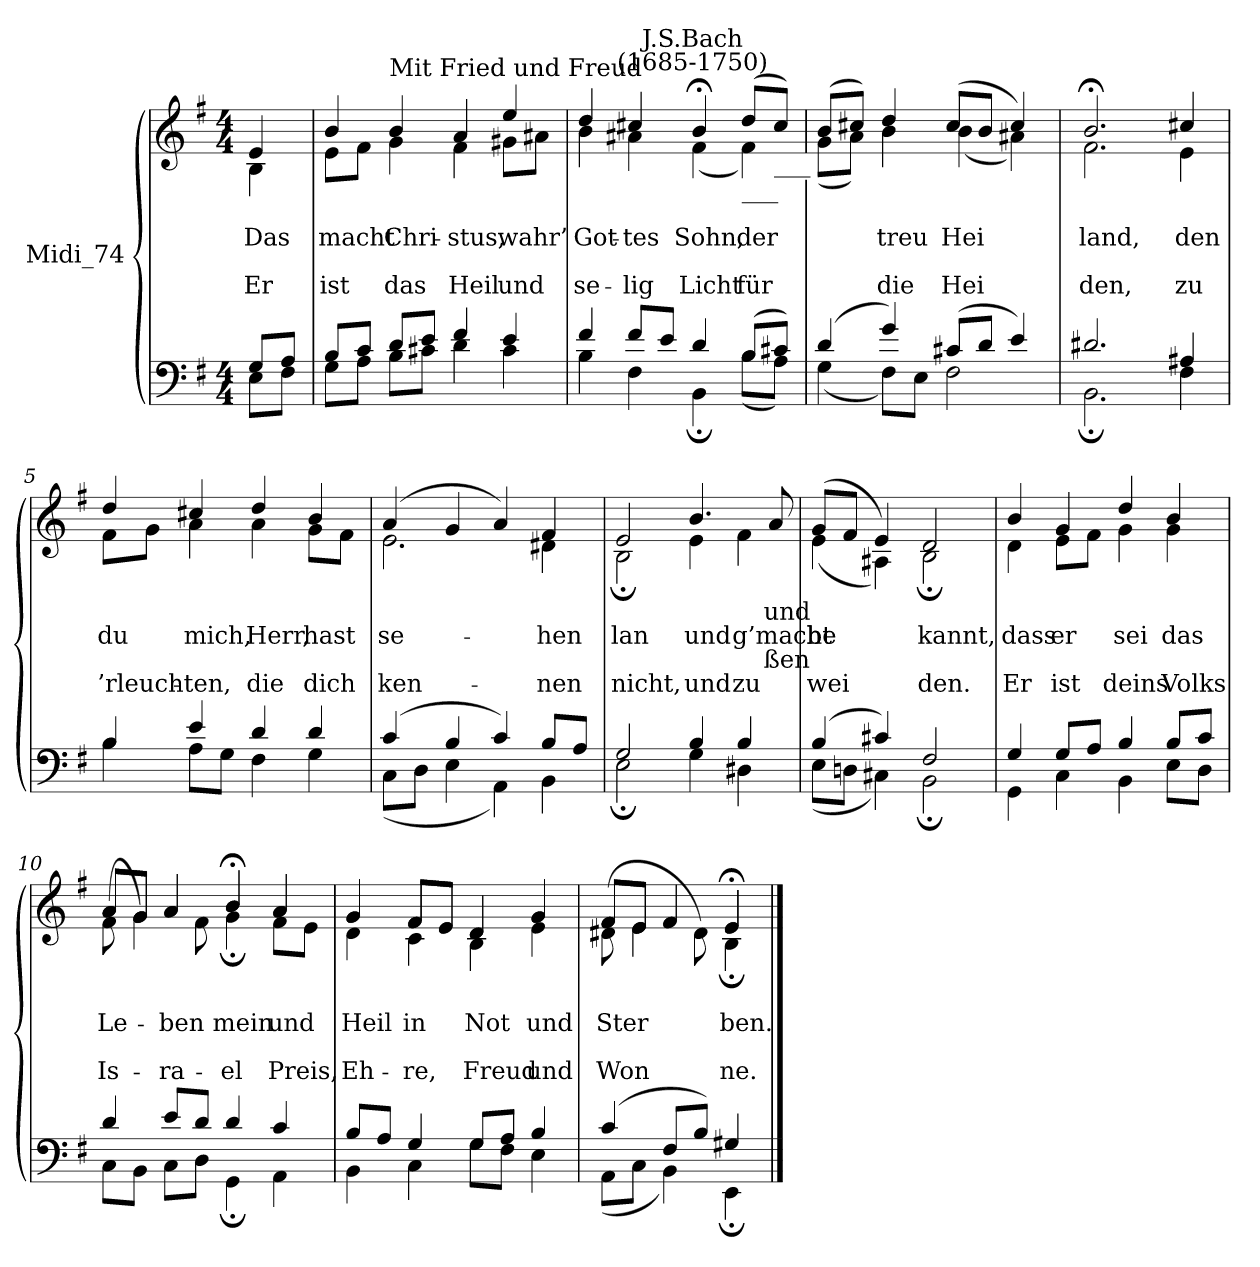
**kern	**kern	**text	**text	**text	**text
*part2	*part1	*part1	*part1	*part1	*part1
*staff2	*staff1	*staff1	*staff1	*staff1	*staff1
*I"Midi_74	*I"Midi_74	*	*	*	*
*clefF4	*clefG2	*	*	*	*
*k[f#]	*k[f#]	*	*	*	*
*G:	*G:	*	*	*	*
*M4/4	*M4/4	*	*	*	*
=	=	=	=	=	=
*^	*	*	*	*	*
!	!	!LO:TX:a:cj:t=Martin Luther\n(1483-1546)	!	!	!	!
!	!	!	!LO:LY:b	!	!LO:LY:b	!
*	*	*^	*	*	*	*
!	!	!	!	!	!LO:LY:b	!	!LO:LY:b
8G/L	8E\L	4e/	4B\	.	Das	.	Er
8A/J	8F#\J	.	.	.	.	.	.
=1	=1	=1	=1	=1	=1	=1	=1
!	!	!	!	!LO:LY:b	!	!LO:LY:b	!
!	!	!	!	!	!LO:LY:b	!	!LO:LY:b
8B/L	8G\L	4b/	8e\L	.	macht	.	ist
8c/J	8A\J	.	8f#\J	.	.	.	.
!	!	!LO:TX:a:t=Mit Fried und Freud	!	!	!	!	!
!	!	!	!	!LO:LY:b	!	!LO:LY:b	!
!	!	!	!	!	!LO:LY:b	!	!LO:LY:b
8dL	8B\L	4b/	4g\	.	Chri-	.	-das
8eJ	8c#X\J	.	.	.	.	.	.
!	!	!	!	!LO:LY:b	!	!LO:LY:b	!
!	!	!	!	!	!LO:LY:b	!	!LO:LY:b
4f#/	4d\	4a/	4f#\	.	stus,	.	Heil
!	!	!	!	!LO:LY:b	!	!LO:LY:b	!
!	!	!	!	!	!LO:LY:b	!	!LO:LY:b
4e/	4c#\	4ee/	8g#X\L	.	wahr’	.	und
.	.	.	8a#X\J	.	.	.	.
=2	=2	=2	=2	=2	=2	=2	=2
!	!	!	!	!LO:LY:b	!	!LO:LY:b	!
!	!	!	!	!	!LO:LY:b	!	!LO:LY:b
4f#/	4B\	4dd/	4b\	.	Got-	.	-se-
!	!	!	!	!LO:LY:b	!	!LO:LY:b	!
!	!	!	!	!	!LO:LY:b	!	!LO:LY:b
8f#L	4F#\	4cc#X/	4a#X\	.	-tes	.	lig
8eJ	.	.	.	.	.	.	.
!	!	!LO:TX:a:cj:t=J.S.Bach\n(1685-1750)	!	!	!	!	!
!	!	!	!	!LO:LY:b	!	!LO:LY:b	!
!	!	!	!	!	!LO:LY:b	!	!LO:LY:b
4d/	4BB;\	4b;</	(<4f#\	.	Sohn,	.	Licht
!	!	!LO:TX:b:t=___	!	!	!	!	!
!	!	!	!	!LO:LY:b	!	!LO:LY:b	!
!	!	!	!	!	!LO:LY:b	!	!LO:LY:b
(>8B/L	(<8B\L	(>8dd/L	4f#\)	.	der	.	für
!	!	!LO:TX:b:t=___	!	!	!	!	!
8c#X/J)	8A\J)	8cc#/J)	.	.	.	.	.
!!LO:LB:g=z	!!
=3	=3	=3	=3	=3	=3	=3	=3
(>4d/	(<4G\	(>8b/L	(<8g\L	.	.	.	.
.	.	8cc#X/J)	8a\J)	.	.	.	.
!	!	!	!	!LO:LY:b	!	!LO:LY:b	!
!	!	!	!	!	!LO:LY:b	!	!LO:LY:b
4g/)	8F#\L)	4dd/	4b\	.	treu	.	die
.	8E\J	.	.	.	.	.	.
!	!	!	!	!LO:LY:b	!	!LO:LY:b	!
!	!	!	!	!	!LO:LY:b	!	!LO:LY:b
(>8c#X/L	2F#\	(>8cc#/L	(<4b\	.	Hei	.	Hei
8d/J	.	8b/J	.	.	.	.	.
4e/)	.	4cc#/)	4a#X\)	.	.	.	.
=4	=4	=4	=4	=4	=4	=4	=4
!	!	!	!	!LO:LY:b	!	!LO:LY:b	!
!	!	!	!	!	!LO:LY:b	!	!LO:LY:b
2.d#X/	2.BB;\	2.b;</	2.f#\	.	land,	.	den,
!	!	!	!	!LO:LY:b	!	!LO:LY:b	!
!	!	!	!	!	!LO:LY:b	!	!LO:LY:b
4A#X/	4F#\	4cc#X/	4e\	.	den	.	zu
=5	=5	=5	=5	=5	=5	=5	=5
!	!	!	!	!LO:LY:b	!	!LO:LY:b	!
!	!	!	!	!	!LO:LY:b	!	!LO:LY:b
4B/	4B\	4dd/	8f#\L	.	du	.	’rleuch-
.	.	.	8g\J	.	.	.	.
!	!	!	!	!LO:LY:b	!	!LO:LY:b	!
!	!	!	!	!	!LO:LY:b	!	!LO:LY:b
4e/	8A\L	4cc#X/	4a\	.	-mich,	.	ten,
.	8G\J	.	.	.	.	.	.
!	!	!	!	!LO:LY:b	!	!LO:LY:b	!
!	!	!	!	!	!LO:LY:b	!	!LO:LY:b
4d/	4F#\	4dd/	4a\	.	Herr,	.	die
!	!	!	!	!LO:LY:b	!	!LO:LY:b	!
!	!	!	!	!	!LO:LY:b	!	!LO:LY:b
4d/	4G\	4b/	8g\L	.	hast	.	dich
.	.	.	8f#\J	.	.	.	.
=6	=6	=6	=6	=6	=6	=6	=6
!	!	!	!	!LO:LY:b	!	!LO:LY:b	!
!	!	!	!	!	!LO:LY:b	!	!LO:LY:b
(>4c/	(<8C\L	(>4a/	2.e\	.	se-	.	-ken-
.	8D\J	.	.	.	.	.	.
4B/	4E\	4g/	.	.	.	.	.
4c/)	4AA\)	4a/)	.	.	.	.	.
!	!	!	!	!LO:LY:b	!	!LO:LY:b	!
!	!	!	!	!	!LO:LY:b	!	!LO:LY:b
8B/L	4BB\	4f#/	4d#X\	.	-hen	.	nen
8A/J	.	.	.	.	.	.	.
!!LO:LB:g=z	!!
=7	=7	=7	=7	=7	=7	=7	=7
!	!	!	!	!LO:LY:b	!	!LO:LY:b	!
!	!	!	!	!	!LO:LY:b	!	!LO:LY:b
2G/	2E;\	2e/	2B;<\	.	lan	.	nicht,
!	!	!	!	!LO:LY:b	!	!LO:LY:b	!
!	!	!	!	!	!LO:LY:b	!	!LO:LY:b
4B/	4G\	4.b/	4e\	.	und	.	und
!	!	!	!	!	!LO:LY:b	!	!LO:LY:b
4B/	4D#X\	.	4f#\	.	g’macht	.	zu
!	!	!	!	!LO:LY:b	!	!LO:LY:b	!
.	.	8a/	.	-und	.	ßen	.
=8	=8	=8	=8	=8	=8	=8	=8
!	!	!	!	!LO:LY:b	!	!LO:LY:b	!
!	!	!	!	!	!LO:LY:b	!	!LO:LY:b
(>4B/	(<8E\L	(>8g/L	(<4e\	.	be	.	wei
.	8Dn\J	8f#/J	.	.	.	.	.
4c#X/)	4C#X\)	4e/)	4A#X\)	.	.	.	.
!	!	!	!	!LO:LY:b	!	!LO:LY:b	!
!	!	!	!	!	!LO:LY:b	!	!LO:LY:b
2F#/	2BB;\	2d/	2B;<\	.	kannt,	.	den.
=9	=9	=9	=9	=9	=9	=9	=9
!	!	!	!	!LO:LY:b	!	!LO:LY:b	!
!	!	!	!	!	!LO:LY:b	!	!LO:LY:b
4G/	4GG\	4b/	4d\	.	dass	.	Er
!	!	!	!	!LO:LY:b	!	!LO:LY:b	!
!	!	!	!	!	!LO:LY:b	!	!LO:LY:b
8G/L	4C\	4g/	8e\L	.	er	.	ist
8A/J	.	.	8f#\J	.	.	.	.
!	!	!	!	!LO:LY:b	!	!LO:LY:b	!
!	!	!	!	!	!LO:LY:b	!	!LO:LY:b
4B/	4BB\	4dd/	4g\	.	sei	.	deins
!	!	!	!	!LO:LY:b	!	!LO:LY:b	!
!	!	!	!	!	!LO:LY:b	!	!LO:LY:b
8B/L	8E\L	4b/	4g\	.	das	.	Volks
8c/J	8D\J	.	.	.	.	.	.
*	*	*v	*v	*	*	*	*
!!LO:LB:g=z
=10	=10	=10	=10	=10	=10	=10
!	!	!	!LO:LY:b	!	!LO:LY:b	!
*	*	*^	*	*	*	*
*	*	*	*^	*	*	*	*
!	!	!	!	!	!	!LO:LY:b	!	!LO:LY:b
4d/	8C\L	8a/L	8a/L	(<8f#\	.	-Le-	.	-Is-
.	8BB\J	8g/J	8g/J	4g\)	.	.	.	.
!	!	!	!	!	!LO:LY:b	!	!LO:LY:b	!
!	!	!	!	!	!	!LO:LY:b	!	!LO:LY:b
8e/L	8C\L	4a/	4a/	.	.	ben	.	ra-
8d/J	8D\J	.	.	8f#\	.	.	.	.
!	!	!	!	!	!LO:LY:b	!	!LO:LY:b	!
!	!	!	!	!	!	!LO:LY:b	!	!LO:LY:b
4d/	4GG;\	4b;</	4b;</	4g\	.	-mein	.	el
!	!	!	!	!	!LO:LY:b	!	!LO:LY:b	!
!	!	!	!	!	!	!LO:LY:b	!	!LO:LY:b
4c/	4AA\	4a/	4a/	8f#\L	.	und	.	Preis,
.	.	.	.	8e\J	.	.	.	.
=11	=11	=11	=11	=11	=11	=11	=11	=11
!	!	!	!	!	!LO:LY:b	!	!LO:LY:b	!
!	!	!	!	!	!	!LO:LY:b	!	!LO:LY:b
8B/L	4BB\	4g/	4g/	4d\	.	-Heil	.	Eh-
8A/J	.	.	.	.	.	.	.	.
!	!	!	!	!	!LO:LY:b	!	!LO:LY:b	!
!	!	!	!	!	!	!LO:LY:b	!	!LO:LY:b
4G/	4C\	8f#/L	8f#/L	4c\	.	-in	.	re,
.	.	8e/J	8e/J	.	.	.	.	.
!	!	!	!	!	!LO:LY:b	!	!LO:LY:b	!
!	!	!	!	!	!	!LO:LY:b	!	!LO:LY:b
8G/L	8G\L	4d/	4d/	4B\	.	Not	.	Freud
8A/J	8F#\J	.	.	.	.	.	.	.
!	!	!	!	!	!LO:LY:b	!	!LO:LY:b	!
!	!	!	!	!	!	!LO:LY:b	!	!LO:LY:b
4B/	4E\	4g/	4g/	4e\	.	und	.	und
=12	=12	=12	=12	=12	=12	=12	=12	=12
!	!	!	!	!	!LO:LY:b	!	!LO:LY:b	!
!	!	!	!	!	!	!LO:LY:b	!	!LO:LY:b
(>4c/	(<8AA\L	8f#/L	8f#/L	(<8d#X\	.	Ster	.	Won
.	8C\J	8e/J	8e/J	4e\	.	.	.	.
8F#/L	4BB\)	4f#/	4f#/	.	.	.	.	.
8B/J)	.	.	.	8d#\)	.	.	.	.
!	!	!	!	!	!LO:LY:b	!	!LO:LY:b	!
!	!	!	!	!	!	!LO:LY:b	!	!LO:LY:b
4G#X/	4EE;\	4e;</	4e;</	4B\	.	ben.	.	ne.
*v	*v	*	*	*	*	*	*	*
*	*v	*v	*v	*	*	*	*
==	==	==	==	==	==
*-	*-	*-	*-	*-	*-
